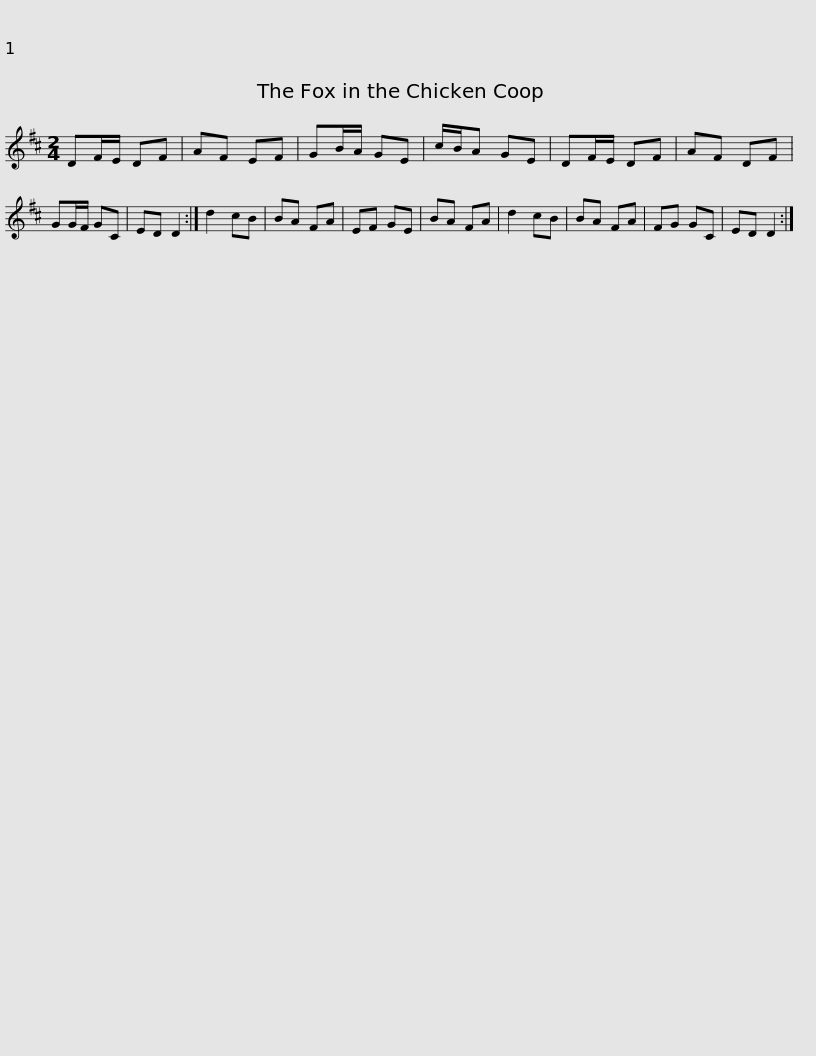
X:1
L:1/8
M:2/4
I:linebreak $
K:D
V:1 treble
V:1
 DF/E/ DF | AF EF | GB/A/ GE | c/B/A GE | DF/E/ DF | %5
 AF DF | GG/F/ GC | ED D2 :| d2 cB | BA FA |$ %10
 EF GE | BA FA | d2 cB | BA FA | FG GC | %15
 ED D2 :| %16
